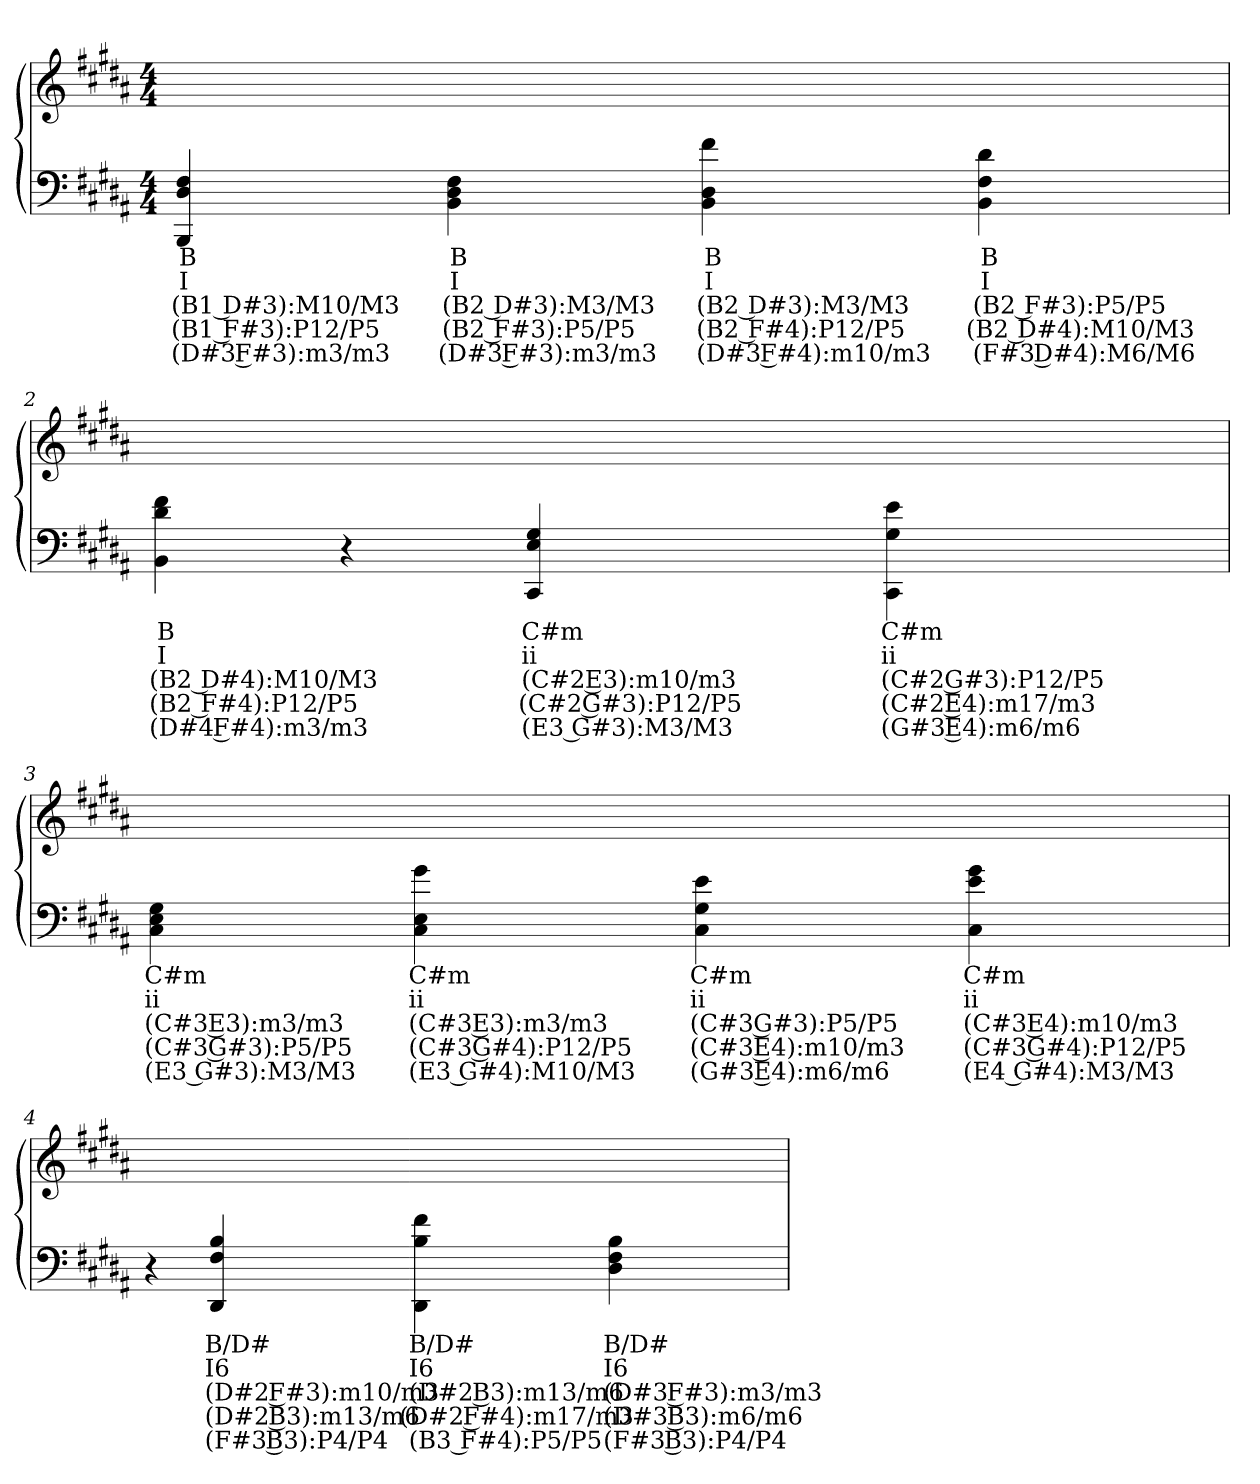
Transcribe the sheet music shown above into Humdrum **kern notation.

**kern	**text	**text	**text	**text	**text	**kern
*part2	*part2	*part2	*part2	*part2	*part2	*part1
*staff2	*staff2	*staff2	*staff2	*staff2	*staff2	*staff1
*clefF4	*	*	*	*	*	*clefG2
*k[f#c#g#d#a#]	*	*	*	*	*	*k[f#c#g#d#a#]
*B:	*	*	*	*	*	*B:
*M4/4	*	*	*	*	*	*M4/4
*MM60	*	*	*	*	*	*MM60
=1	=1	=1	=1	=1	=1	=1
4BBB 4D# 4F#	B	I	(B1 D#3):M10/M3	(B1 F#3):P12/P5	(D#3 F#3):m3/m3	1ryy
4BB 4D# 4F#	B	I	(B2 D#3):M3/M3	(B2 F#3):P5/P5	(D#3 F#3):m3/m3	.
4BB 4D# 4f#	B	I	(B2 D#3):M3/M3	(B2 F#4):P12/P5	(D#3 F#4):m10/m3	.
4BB 4F# 4d#	B	I	(B2 F#3):P5/P5	(B2 D#4):M10/M3	(F#3 D#4):M6/M6	.
=2	=2	=2	=2	=2	=2	=2
4BB 4d# 4f#	B	I	(B2 D#4):M10/M3	(B2 F#4):P12/P5	(D#4 F#4):m3/m3	1ryy
4r	.	.	.	.	.	.
4CC# 4E 4G#	C#m	ii	(C#2 E3):m10/m3	(C#2 G#3):P12/P5	(E3 G#3):M3/M3	.
4CC# 4G# 4e	C#m	ii	(C#2 G#3):P12/P5	(C#2 E4):m17/m3	(G#3 E4):m6/m6	.
=3	=3	=3	=3	=3	=3	=3
4C# 4E 4G#	C#m	ii	(C#3 E3):m3/m3	(C#3 G#3):P5/P5	(E3 G#3):M3/M3	1ryy
4C# 4E 4g#	C#m	ii	(C#3 E3):m3/m3	(C#3 G#4):P12/P5	(E3 G#4):M10/M3	.
4C# 4G# 4e	C#m	ii	(C#3 G#3):P5/P5	(C#3 E4):m10/m3	(G#3 E4):m6/m6	.
4C# 4e 4g#	C#m	ii	(C#3 E4):m10/m3	(C#3 G#4):P12/P5	(E4 G#4):M3/M3	.
=4	=4	=4	=4	=4	=4	=4
4r	.	.	.	.	.	1ryy
4DD# 4F# 4B	B/D#	I6	(D#2 F#3):m10/m3	(D#2 B3):m13/m6	(F#3 B3):P4/P4	.
4DD# 4B 4f#	B/D#	I6	(D#2 B3):m13/m6	(D#2 F#4):m17/m3	(B3 F#4):P5/P5	.
4D# 4F# 4B	B/D#	I6	(D#3 F#3):m3/m3	(D#3 B3):m6/m6	(F#3 B3):P4/P4	.
=	=	=	=	=	=	=
*-	*-	*-	*-	*-	*-	*-
